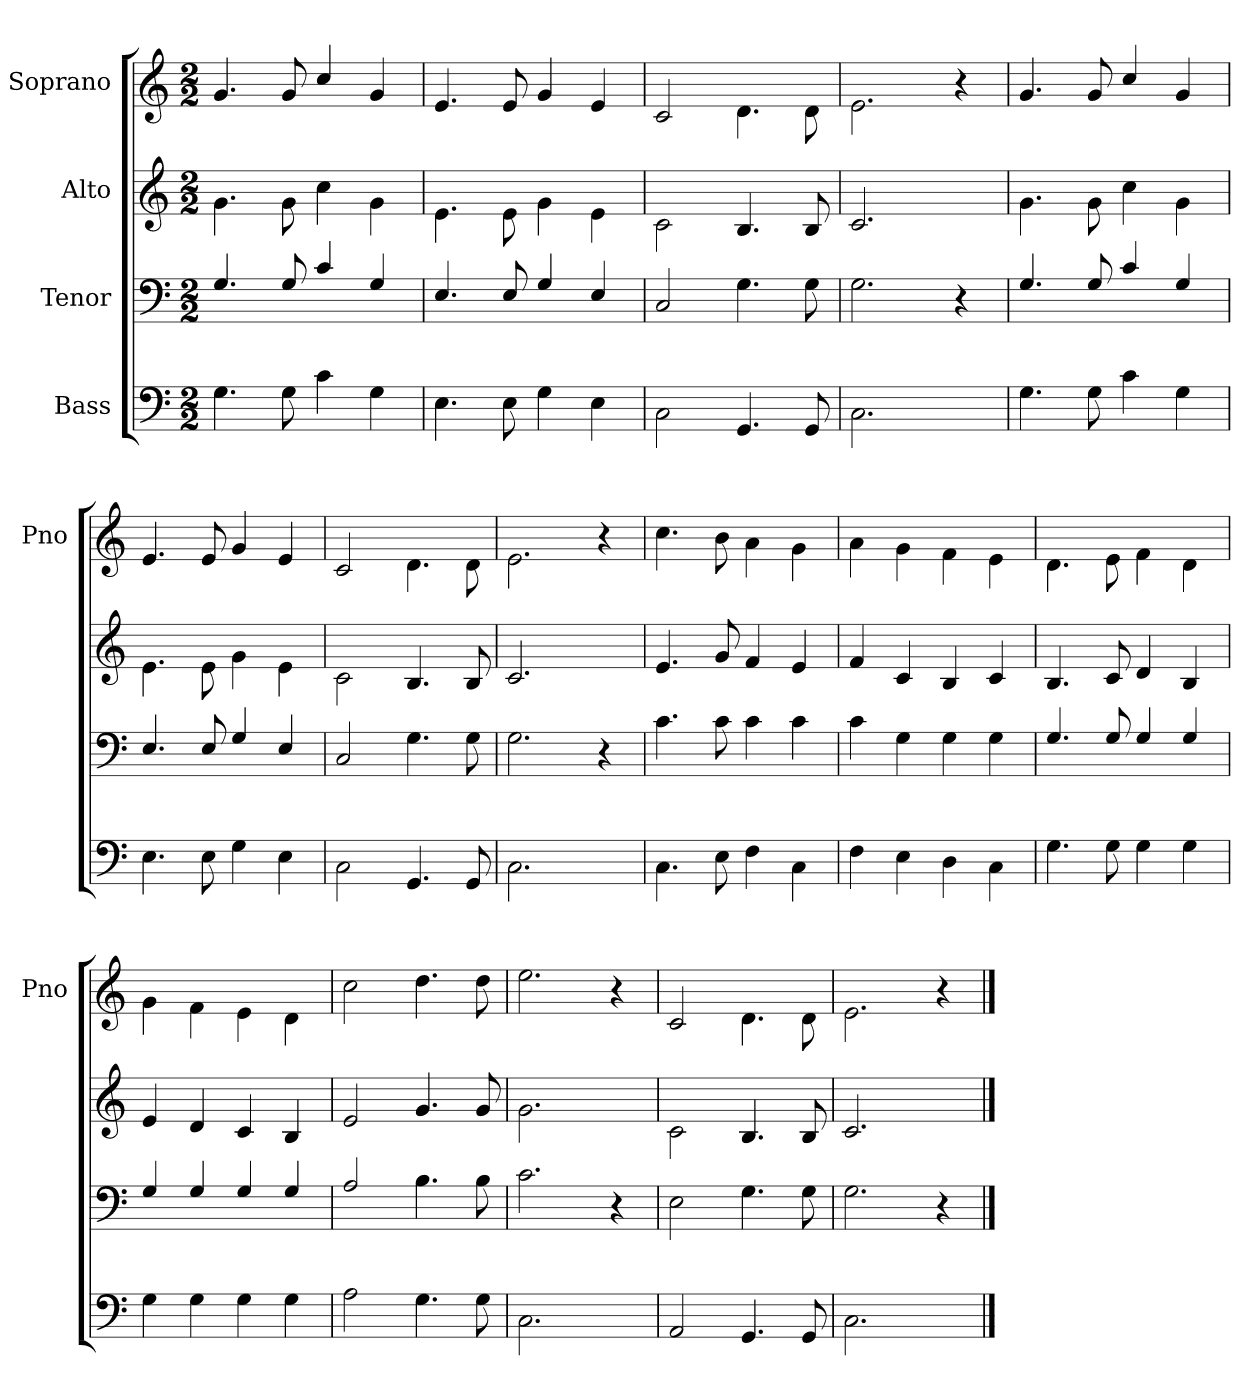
**kern	**kern	**kern	**kern
*part4	*part3	*part2	*part1
*staff4	*staff3	*staff2	*staff1
*I"Bass	*I"Tenor	*I"Alto	*I"Soprano
*	*	*	*I'Pno
*clefF4	*clefF4	*clefG2	*clefG2
*k[]	*k[]	*k[]	*k[]
*M2/2	*M2/2	*M2/2	*M2/2
=	=	=	=
4.G\	4.G/	4.g\	4.g/
8G\	8G/	8g\	8g/
4c\	4c/	4cc\	4cc/
4G\	4G/	4g\	4g/
=	=	=	=
4.E\	4.E/	4.e\	4.e/
8E\	8E/	8e\	8e/
4G\	4G/	4g\	4g/
4E\	4E/	4e\	4e/
=	=	=	=
2C\	2C/	2c\	2c/
4.GG/	4.G\	4.B/	4.d\
8GG/	8G\	8B/	8d\
=	=	=	=
2.C\	2.G\	2.c/	2.e\
4ryy	4r	4ryy	4r
=	=	=	=
4.G\	4.G/	4.g\	4.g/
8G\	8G/	8g\	8g/
4c\	4c/	4cc\	4cc/
4G\	4G/	4g\	4g/
=	=	=	=
4.E\	4.E/	4.e\	4.e/
8E\	8E/	8e\	8e/
4G\	4G/	4g\	4g/
4E\	4E/	4e\	4e/
=	=	=	=
2C\	2C/	2c\	2c/
4.GG/	4.G\	4.B/	4.d\
8GG/	8G\	8B/	8d\
=	=	=	=
2.C\	2.G\	2.c/	2.e\
4ryy	4r	4ryy	4r
=	=	=	=
4.C\	4.c\	4.e/	4.cc\
8E\	8c\	8g/	8b\
4F\	4c\	4f/	4a\
4C\	4c\	4e/	4g\
=	=	=	=
4F\	4c\	4f/	4a\
4E\	4G\	4c/	4g\
4D\	4G\	4B/	4f\
4C\	4G\	4c/	4e\
=	=	=	=
4.G\	4.G/	4.B/	4.d\
8G\	8G/	8c/	8e\
4G\	4G/	4d/	4f\
4G\	4G/	4B/	4d\
=	=	=	=
4G\	4G/	4e/	4g\
4G\	4G/	4d/	4f\
4G\	4G/	4c/	4e\
4G\	4G/	4B/	4d\
=	=	=	=
2A\	2A/	2e/	2cc\
4.G\	4.B\	4.g/	4.dd\
8G\	8B\	8g/	8dd\
=	=	=	=
2.C\	2.c\	2.g\	2.ee\
4ryy	4r	4ryy	4r
=	=	=	=
2AA/	2E\	2c\	2c/
4.GG/	4.G\	4.B/	4.d\
8GG/	8G\	8B/	8d\
=	=	=	=
2.C\	2.G\	2.c/	2.e\
4ryy	4r	4ryy	4r
==	==	==	==
*-	*-	*-	*-
